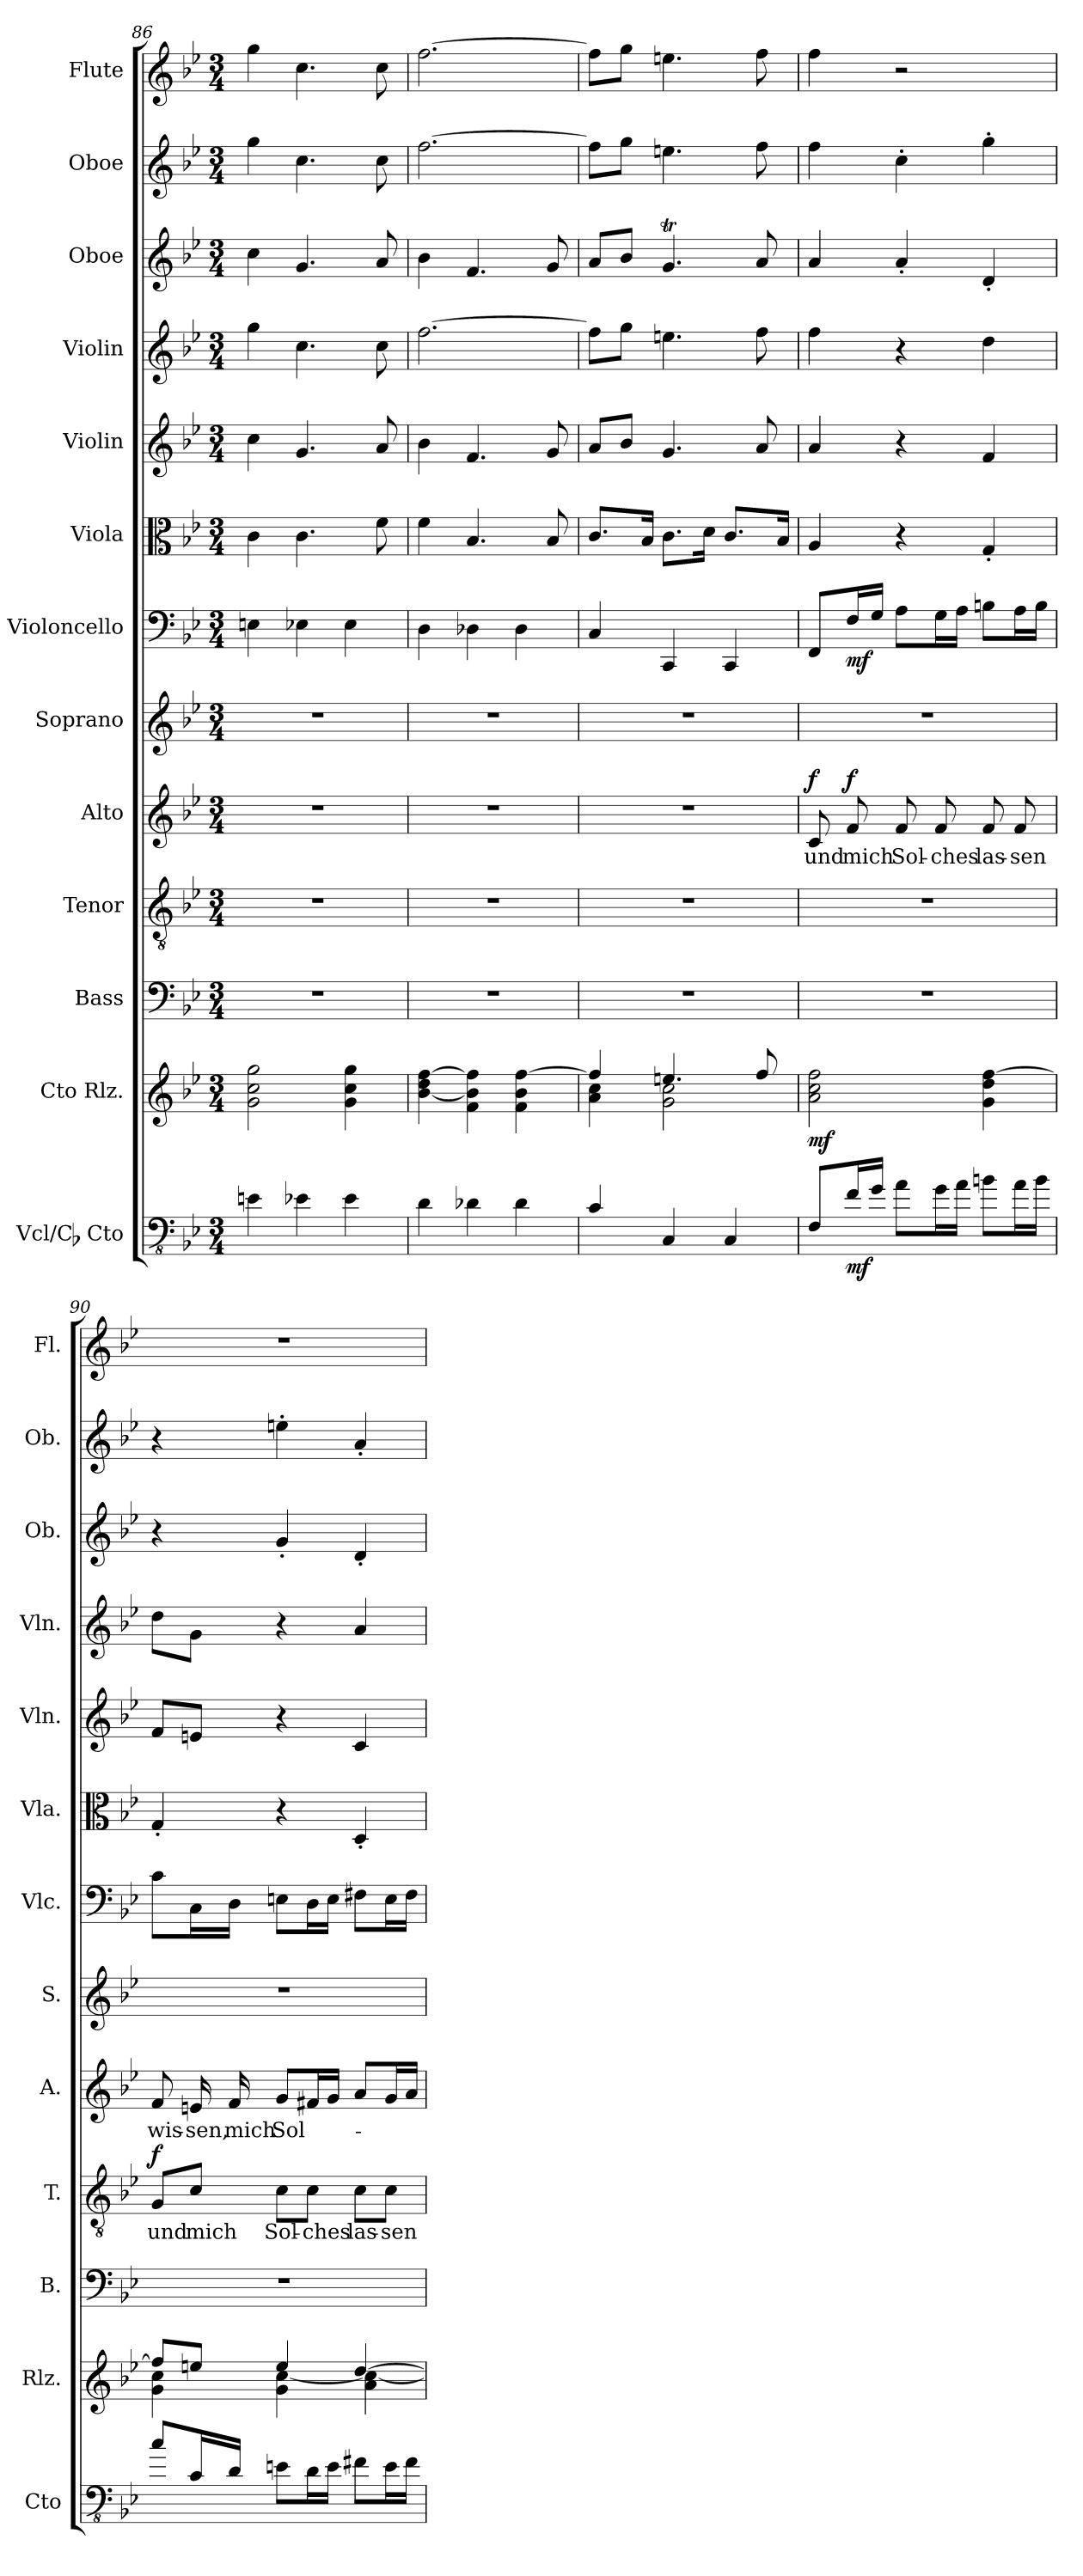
**kern	**dynam	**kern	**dynam	**kern	**kern	**text	**dynam	**kern	**text	**dynam	**kern	**kern	**dynam	**kern	**kern	**kern	**kern	**kern	**kern
*part13	*part13	*part12	*part12	*part11	*part10	*part10	*part10	*part9	*part9	*part9	*part8	*part7	*part7	*part6	*part5	*part4	*part3	*part2	*part1
*staff13	*staff13	*staff12	*staff12	*staff11	*staff10	*staff10	*staff10	*staff9	*staff9	*staff9	*staff8	*staff7	*staff7	*staff6	*staff5	*staff4	*staff3	*staff2	*staff1
*I"Vcl/Cb Cto	*	*I"Cto Rlz.	*	*I"Bass	*I"Tenor	*	*	*I"Alto	*	*	*I"Soprano	*I"Violoncello	*	*I"Viola	*I"Violin	*I"Violin	*I"Oboe	*I"Oboe	*I"Flute
*I'Cto	*	*I'Rlz.	*	*I'B.	*I'T.	*	*	*I'A.	*	*	*I'S.	*I'Vlc.	*	*I'Vla.	*I'Vln.	*I'Vln.	*I'Ob.	*I'Ob.	*I'Fl.
*clefFv4	*	*clefG2	*	*clefF4	*clefGv2	*	*	*clefG2	*	*	*clefG2	*clefF4	*	*clefC3	*clefG2	*clefG2	*clefG2	*clefG2	*clefG2
*ITrd7c12	*	*	*	*	*	*	*	*	*	*	*	*	*	*	*	*	*	*	*
*k[b-e-]	*	*k[b-e-]	*	*k[b-e-]	*k[b-e-]	*	*	*k[b-e-]	*	*	*k[b-e-]	*k[b-e-]	*	*k[b-e-]	*k[b-e-]	*k[b-e-]	*k[b-e-]	*k[b-e-]	*k[b-e-]
*M3/4	*	*M3/4	*	*M3/4	*M3/4	*	*	*M3/4	*	*	*M3/4	*M3/4	*	*M3/4	*M3/4	*M3/4	*M3/4	*M3/4	*M3/4
=86	=86	=86	=86	=86	=86	=86	=86	=86	=86	=86	=86	=86	=86	=86	=86	=86	=86	=86	=86
4EEn\	.	2g\ 2cc\ 2gg\	.	2.r	2.r	.	.	2.r	.	.	2.r	4En\	.	4c\	4cc\	4gg\	4cc\	4gg\	4gg\
4EE-X\	.	.	.	.	.	.	.	.	.	.	.	4E-X\	.	4.c\	4.g/	4.cc\	4.g/	4.cc\	4.cc\
4EE-\	.	4g\ 4cc\ 4gg\	.	.	.	.	.	.	.	.	.	4E-\	.	.	.	.	.	.	.
.	.	.	.	.	.	.	.	.	.	.	.	.	.	8f\	8a/	8cc\	8a/	8cc\	8cc\
!!LO:PB:g=z
=87	=87	=87	=87	=87	=87	=87	=87	=87	=87	=87	=87	=87	=87	=87	=87	=87	=87	=87	=87
4DD\	.	[4b-\ 4dd\ [4ff\	.	2.r	2.r	.	.	2.r	.	.	2.r	4D\	.	4f\	4b-\	[2.ff\	4b-\	[2.ff\	[2.ff\
4DD-X\	.	4f\ 4b-\] 4ff\]	.	.	.	.	.	.	.	.	.	4D-X\	.	4.B-/	4.f/	.	4.f/	.	.
4DD-\	.	4f\ 4b-\ [4ff\	.	.	.	.	.	.	.	.	.	4D-\	.	.	.	.	.	.	.
.	.	.	.	.	.	.	.	.	.	.	.	.	.	8B-/	8g/	.	8g/	.	.
=88	=88	=88	=88	=88	=88	=88	=88	=88	=88	=88	=88	=88	=88	=88	=88	=88	=88	=88	=88
*	*	*^	*	*	*	*	*	*	*	*	*	*	*	*	*	*	*	*	*
4CC/	.	4ff/]	4a\ 4cc\	.	2.r	2.r	.	.	2.r	.	.	2.r	4C/	.	8.c/L	8a/L	8ff\L]	8a/L	8ff\L]	8ff\L]
.	.	.	.	.	.	.	.	.	.	.	.	.	.	.	.	8b-/J	8gg\J	8b-/J	8gg\J	8gg\J
.	.	.	.	.	.	.	.	.	.	.	.	.	.	.	16B-/Jk	.	.	.	.	.
4CCC/	.	4.een/	2g\ 2cc\	.	.	.	.	.	.	.	.	.	4CC/	.	8.c\L	4.g/	4.een\	4.gT/	4.een\	4.een\
.	.	.	.	.	.	.	.	.	.	.	.	.	.	.	16d\Jk	.	.	.	.	.
4CCC/	.	.	.	.	.	.	.	.	.	.	.	.	4CC/	.	8.c/L	.	.	.	.	.
.	.	8ff/	.	.	.	.	.	.	.	.	.	.	.	.	.	8a/	8ff\	8a/	8ff\	8ff\
.	.	.	.	.	.	.	.	.	.	.	.	.	.	.	16B-/Jk	.	.	.	.	.
*	*	*v	*v	*	*	*	*	*	*	*	*	*	*	*	*	*	*	*	*	*
=89	=89	=89	=89	=89	=89	=89	=89	=89	=89	=89	=89	=89	=89	=89	=89	=89	=89	=89	=89
!	!	!	!LO:DY:b	!	!	!	!	!	!	!LO:DY:b	!	!	!	!	!	!	!	!	!
8FFF/L	.	2a\ 2cc\ 2ff\	mf	2.r	2.r	.	.	8c/	und	f	2.r	8FF/L	.	4A/	4a/	4ff\	4a/	4ff\	4ff\
!	!LO:DY:b	!	!	!	!	!	!	!	!	!LO:DY:b	!	!	!LO:DY:b	!	!	!	!	!	!
16FF/L	mf	.	.	.	.	.	.	8f/	mich	f	.	16F/L	mf	.	.	.	.	.	.
16GG/JJ	.	.	.	.	.	.	.	.	.	.	.	16G/JJ	.	.	.	.	.	.	.
8AA\L	.	.	.	.	.	.	.	8f/	Sol-	.	.	8A\L	.	4r	4r	4r	4a'/	4cc'\	2r
16GG\L	.	.	.	.	.	.	.	8f/	-ches	.	.	16G\L	.	.	.	.	.	.	.
16AA\JJ	.	.	.	.	.	.	.	.	.	.	.	16A\JJ	.	.	.	.	.	.	.
8BBn\L	.	4g\ 4dd\ [4ff\	.	.	.	.	.	8f/	las-	.	.	8Bn\L	.	4G'/	4f/	4dd\	4d'/	4gg'\	.
16AA\L	.	.	.	.	.	.	.	8f/	-sen	.	.	16A\L	.	.	.	.	.	.	.
16BB\JJ	.	.	.	.	.	.	.	.	.	.	.	16B\JJ	.	.	.	.	.	.	.
!!LO:PB:g=z
=90	=90	=90	=90	=90	=90	=90	=90	=90	=90	=90	=90	=90	=90	=90	=90	=90	=90	=90	=90
*	*	*^	*	*	*	*	*	*	*	*	*	*	*	*	*	*	*	*	*
!	!	!	!	!	!	!	!	!LO:DY:b	!	!	!	!	!	!	!	!	!	!	!	!
8C\L	.	8ff/L]	4g\ 4cc\	.	2.r	8G/L	und	f	8f/	wis-	.	2.r	8c\L	.	4G'/	8f/L	8dd\L	4r	4r	2.r
16CC/L	.	8een/J	.	.	.	8c/J	mich	.	16en/	-sen,	.	.	16C\L	.	.	8en/J	8g\J	.	.	.
16DD/JJ	.	.	.	.	.	.	.	.	16f/	mich	.	.	16D\JJ	.	.	.	.	.	.	.
8EEn\L	.	4ee/	4g\ [4cc\	.	.	8c\L	Sol-	.	8g/L	Sol-	.	.	8En\L	.	4r	4r	4r	4g'/	4een'\	.
16DD\L	.	.	.	.	.	8c\J	-ches	.	16f#X/L	.	.	.	16D\L	.	.	.	.	.	.	.
16EE\JJ	.	.	.	.	.	.	.	.	16g/JJ	.	.	.	16E\JJ	.	.	.	.	.	.	.
8FF#X\L	.	[4dd/	4a\ 4cc\_	.	.	8c\L	las-	.	8a/L	.	.	.	8F#X\L	.	4D'/	4c/	4a/	4d'/	4a'/	.
16EE\L	.	.	.	.	.	8c\J	-sen	.	16g/L	.	.	.	16E\L	.	.	.	.	.	.	.
16FF#\JJ	.	.	.	.	.	.	.	.	16a/JJ	.	.	.	16F#\JJ	.	.	.	.	.	.	.
*	*	*v	*v	*	*	*	*	*	*	*	*	*	*	*	*	*	*	*	*	*
=	=	=	=	=	=	=	=	=	=	=	=	=	=	=	=	=	=	=	=
*-	*-	*-	*-	*-	*-	*-	*-	*-	*-	*-	*-	*-	*-	*-	*-	*-	*-	*-	*-
